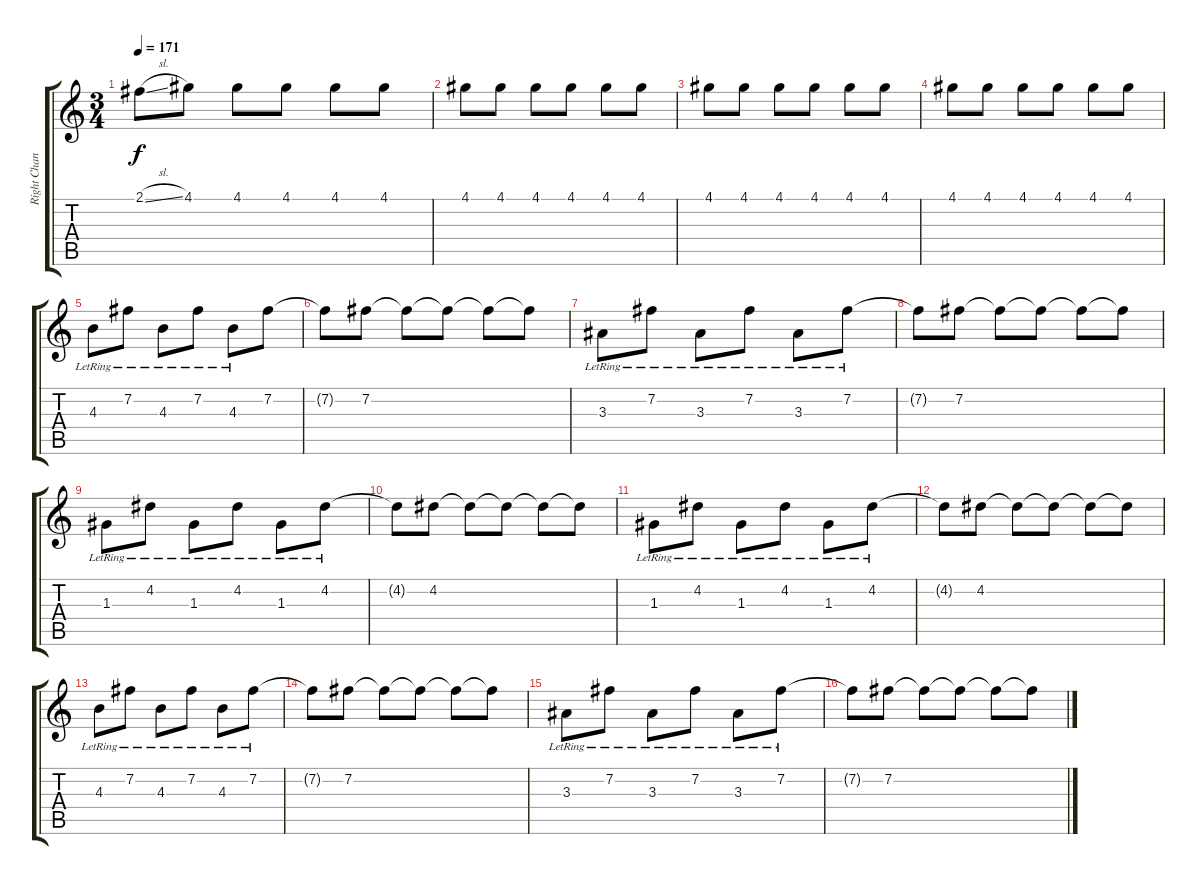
\track ("Right Channel" "Right Chan") {instrument distortionguitar}
\staff {score tabs}
\tuning (E4 B3 G3 D3 A2 D2) {hide}
\ts (3 4)
\tempo 171
\clef g2
\ks c
2.1{sl}.8{dy f} 4.1.8 4.1.8 4.1.8 4.1.8 4.1.8 |
4.1.8 4.1.8 4.1.8 4.1.8 4.1.8 4.1.8 |
4.1.8 4.1.8 4.1.8 4.1.8 4.1.8 4.1.8 |
4.1.8 4.1.8 4.1.8 4.1.8 4.1.8 4.1.8 |
4.3{lr}.8{instrument electricguitarclean} 7.2{lr}.8 4.3{lr}.8 7.2{lr}.8 4.3{lr}.8 7.2.8 |
7.2{t}.8 7.2.8 7.2{t}.8 7.2{t}.8 7.2{t}.8 7.2{t}.8 |
3.3{lr}.8 7.2{lr}.8 3.3{lr}.8 7.2{lr}.8 3.3{lr}.8 7.2{lr}.8 |
7.2{t}.8 7.2.8 7.2{t}.8 7.2{t}.8 7.2{t}.8 7.2{t}.8 |
1.3{lr}.8 4.2{lr}.8 1.3{lr}.8 4.2{lr}.8 1.3{lr}.8 4.2{lr}.8 |
4.2{t}.8 4.2.8 4.2{t}.8 4.2{t}.8 4.2{t}.8 4.2{t}.8 |
1.3{lr}.8 4.2{lr}.8 1.3{lr}.8 4.2{lr}.8 1.3{lr}.8 4.2{lr}.8 |
4.2{t}.8 4.2.8 4.2{t}.8 4.2{t}.8 4.2{t}.8 4.2{t}.8 |
4.3{lr}.8 7.2{lr}.8 4.3{lr}.8 7.2{lr}.8 4.3{lr}.8 7.2{lr}.8 |
7.2{t}.8 7.2.8 7.2{t}.8 7.2{t}.8 7.2{t}.8 7.2{t}.8 |
3.3{lr}.8 7.2{lr}.8 3.3{lr}.8 7.2{lr}.8 3.3{lr}.8 7.2{lr}.8 |
7.2{t}.8 7.2.8 7.2{t}.8 7.2{t}.8 7.2{t}.8 7.2{t}.8
